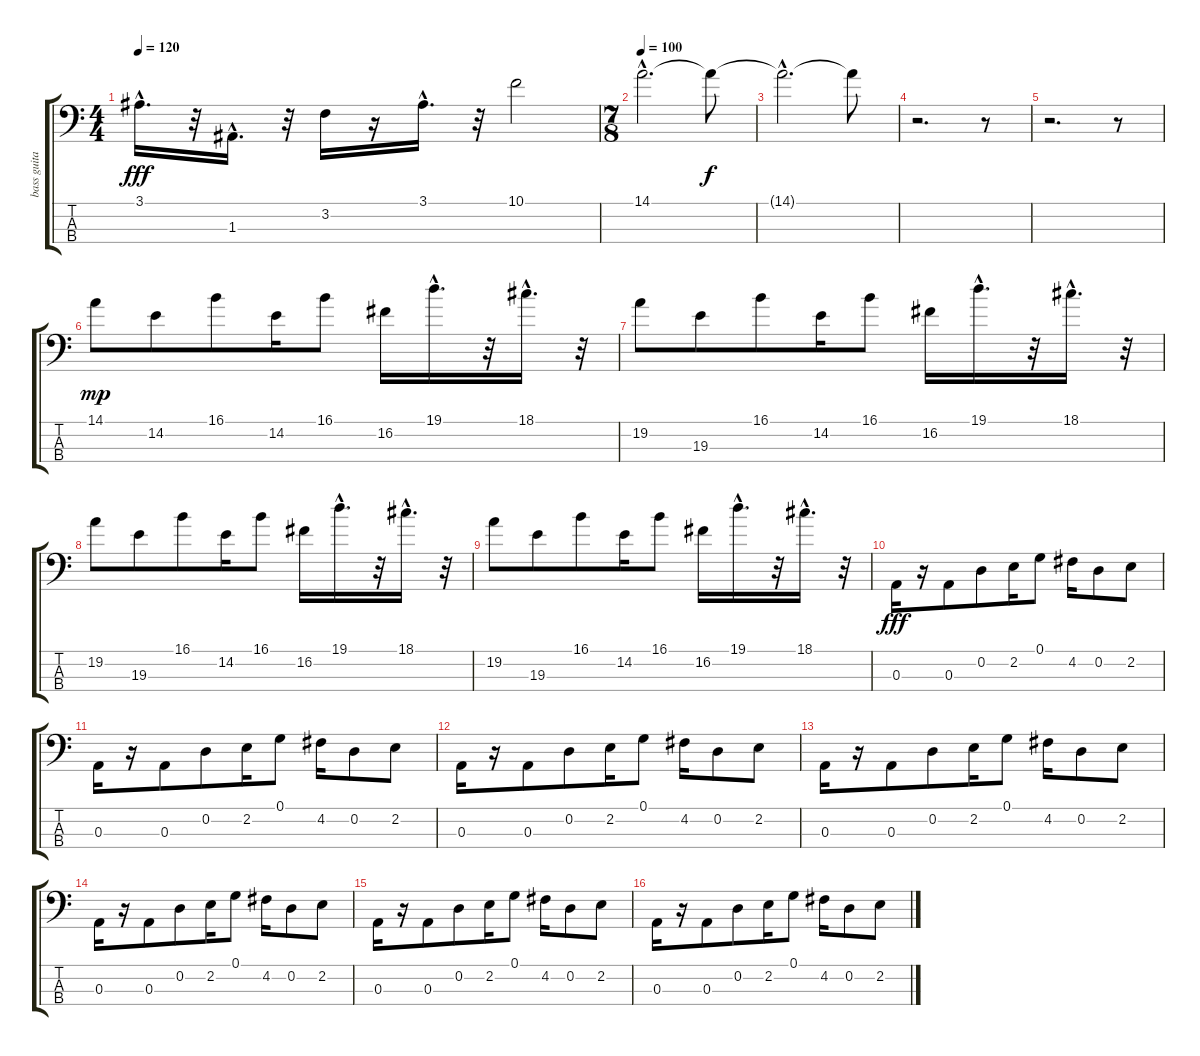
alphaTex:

\track ("bass guitar" "bass guita") {instrument fretlessbass}
\staff {score tabs}
\tuning (G2 D2 A1 E1) {hide}
\ts (4 4)
\tempo 120
\clef f4
\ks c
3.1{hac}.16{d dy fff} r.32 1.3{hac}.16{d} r.32 3.2.16 r.16 3.1{hac}.16{d} r.32 10.1.2 |
\ts (7 8)
\tempo 100
14.1{hac}.2{d} 14.1{t}.8{dy f} |
14.1{hac t}.2{d} 14.1{t}.8 |
r.2{d} r.8 |
r.2{d} r.8 |
14.1.8{dy mp} 14.2.8 16.1.8 14.2.16 16.1.8 16.2.16 19.1{hac}.16{d} r.32 18.1{hac}.16{d} r.32 |
19.2.8 19.3.8 16.1.8 14.2.16 16.1.8 16.2.16 19.1{hac}.16{d} r.32 18.1{hac}.16{d} r.32 |
19.2.8 19.3.8 16.1.8 14.2.16 16.1.8 16.2.16 19.1{hac}.16{d} r.32 18.1{hac}.16{d} r.32 |
19.2.8 19.3.8 16.1.8 14.2.16 16.1.8 16.2.16 19.1{hac}.16{d} r.32 18.1{hac}.16{d} r.32 |
0.3.16{dy fff} r.16 0.3.8 0.2.8 2.2.16 0.1.8 4.2.16 0.2.8 2.2.8 |
0.3.16 r.16 0.3.8 0.2.8 2.2.16 0.1.8 4.2.16 0.2.8 2.2.8 |
0.3.16 r.16 0.3.8 0.2.8 2.2.16 0.1.8 4.2.16 0.2.8 2.2.8 |
0.3.16 r.16 0.3.8 0.2.8 2.2.16 0.1.8 4.2.16 0.2.8 2.2.8 |
0.3.16 r.16 0.3.8 0.2.8 2.2.16 0.1.8 4.2.16 0.2.8 2.2.8 |
0.3.16 r.16 0.3.8 0.2.8 2.2.16 0.1.8 4.2.16 0.2.8 2.2.8 |
0.3.16 r.16 0.3.8 0.2.8 2.2.16 0.1.8 4.2.16 0.2.8 2.2.8
